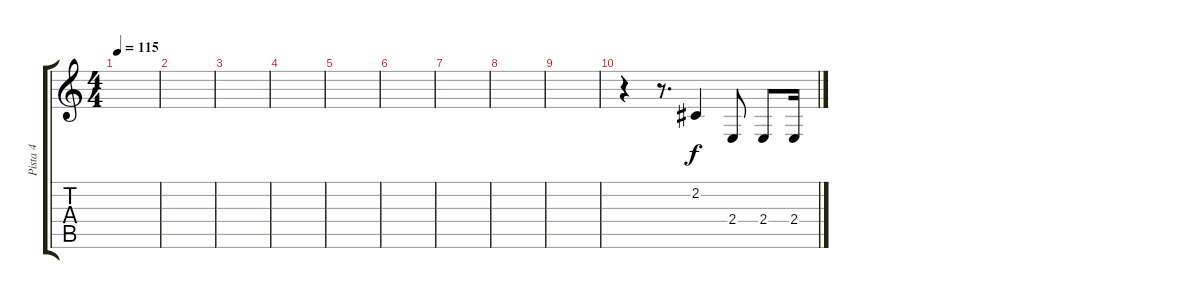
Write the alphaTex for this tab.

\track ("Pista 4" "Pista 4") {instrument woodblock}
\staff {score tabs}
\tuning (E4 B3 G3 D3 A2 E2) {hide}
\ts (4 4)
\tempo 115
\clef g2
\ks c
|
|
|
|
|
|
|
|
|
r.4 r.8{d} 2.2.4 2.4.8 2.4.8 2.4.16
